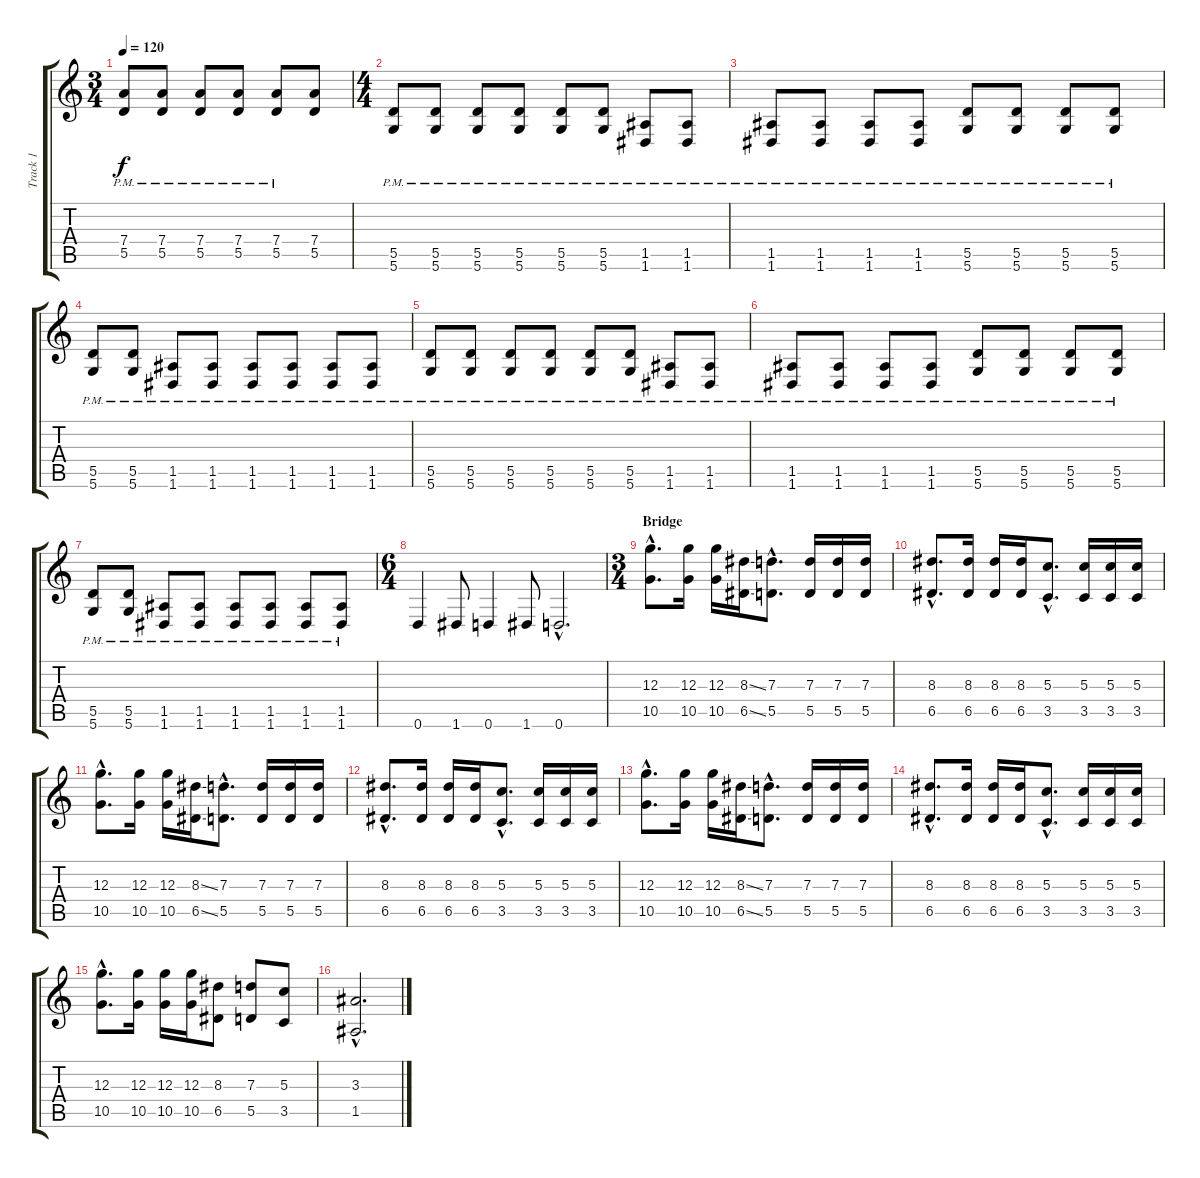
\track ("Track 1" "Track 1") {instrument distortionguitar}
\staff {score tabs}
\tuning (E4 B3 G3 D3 A2 D2) {hide}
\ts (3 4)
\tempo 120
\clef g2
\ks c
(7.4{pm} 5.5{pm}).8{dy f instrument distortionguitar} (7.4{pm} 5.5{pm}).8 (7.4{pm} 5.5{pm}).8 (7.4{pm} 5.5{pm}).8 (7.4 5.5{pm}).8 (7.4 5.5).8 |
\ts (4 4)
(5.5{pm} 5.6{pm}).8 (5.5{pm} 5.6{pm}).8 (5.5{pm} 5.6{pm}).8 (5.5{pm} 5.6{pm}).8 (5.5{pm} 5.6{pm}).8 (5.5{pm} 5.6{pm}).8 (1.5{pm} 1.6{pm}).8 (1.5{pm} 1.6{pm}).8 |
(1.5{pm} 1.6{pm}).8 (1.5{pm} 1.6{pm}).8 (1.5{pm} 1.6{pm}).8 (1.5{pm} 1.6{pm}).8 (5.5{pm} 5.6{pm}).8 (5.5{pm} 5.6{pm}).8 (5.5{pm} 5.6{pm}).8 (5.5{pm} 5.6{pm}).8 |
(5.5{pm} 5.6{pm}).8 (5.5{pm} 5.6{pm}).8 (1.5{pm} 1.6{pm}).8 (1.5{pm} 1.6{pm}).8 (1.5{pm} 1.6{pm}).8 (1.5{pm} 1.6{pm}).8 (1.5{pm} 1.6{pm}).8 (1.5{pm} 1.6{pm}).8 |
(5.5{pm} 5.6{pm}).8 (5.5{pm} 5.6{pm}).8 (5.5{pm} 5.6{pm}).8 (5.5{pm} 5.6{pm}).8 (5.5{pm} 5.6{pm}).8 (5.5{pm} 5.6{pm}).8 (1.5{pm} 1.6{pm}).8 (1.5{pm} 1.6{pm}).8 |
(1.5{pm} 1.6{pm}).8 (1.5{pm} 1.6{pm}).8 (1.5{pm} 1.6{pm}).8 (1.5{pm} 1.6{pm}).8 (5.5{pm} 5.6{pm}).8 (5.5{pm} 5.6{pm}).8 (5.5{pm} 5.6{pm}).8 (5.5{pm} 5.6{pm}).8 |
(5.5{pm} 5.6{pm}).8 (5.5{pm} 5.6{pm}).8 (1.5{pm} 1.6{pm}).8 (1.5{pm} 1.6{pm}).8 (1.5{pm} 1.6{pm}).8 (1.5{pm} 1.6{pm}).8 (1.5{pm} 1.6{pm}).8 (1.5{pm} 1.6{pm}).8 |
\ts (6 4)
0.6.4 1.6.8 0.6.4 1.6.8 0.6{hac}.2{d} |
\ts (3 4)
\section ("" "Bridge")
(12.3{hac} 10.5{hac}).8{d} (12.3 10.5).16 (12.3 10.5).16 (8.3{ss} 6.5{ss}).16 (7.3{hac} 5.5{hac}).8{d} (7.3 5.5).16 (7.3 5.5).16 (7.3 5.5).16 |
(8.3{hac} 6.5{hac}).8{d} (8.3 6.5).16 (8.3 6.5).16 (8.3 6.5).16 (5.3{hac} 3.5{hac}).8{d} (5.3 3.5).16 (5.3 3.5).16 (5.3 3.5).16 |
(12.3{hac} 10.5{hac}).8{d} (12.3 10.5).16 (12.3 10.5).16 (8.3{ss} 6.5{ss}).16 (7.3{hac} 5.5{hac}).8{d} (7.3 5.5).16 (7.3 5.5).16 (7.3 5.5).16 |
(8.3{hac} 6.5{hac}).8{d} (8.3 6.5).16 (8.3 6.5).16 (8.3 6.5).16 (5.3{hac} 3.5{hac}).8{d} (5.3 3.5).16 (5.3 3.5).16 (5.3 3.5).16 |
(12.3{hac} 10.5{hac}).8{d} (12.3 10.5).16 (12.3 10.5).16 (8.3{ss} 6.5{ss}).16 (7.3{hac} 5.5{hac}).8{d} (7.3 5.5).16 (7.3 5.5).16 (7.3 5.5).16 |
(8.3{hac} 6.5{hac}).8{d} (8.3 6.5).16 (8.3 6.5).16 (8.3 6.5).16 (5.3{hac} 3.5{hac}).8{d} (5.3 3.5).16 (5.3 3.5).16 (5.3 3.5).16 |
(12.3{hac} 10.5{hac}).8{d} (12.3 10.5).16 (12.3 10.5).16 (12.3 10.5).16 (8.3 6.5).8 (7.3 5.5).8 (5.3 3.5).8 |
(3.3{hac} 1.5{hac}).2{d}
